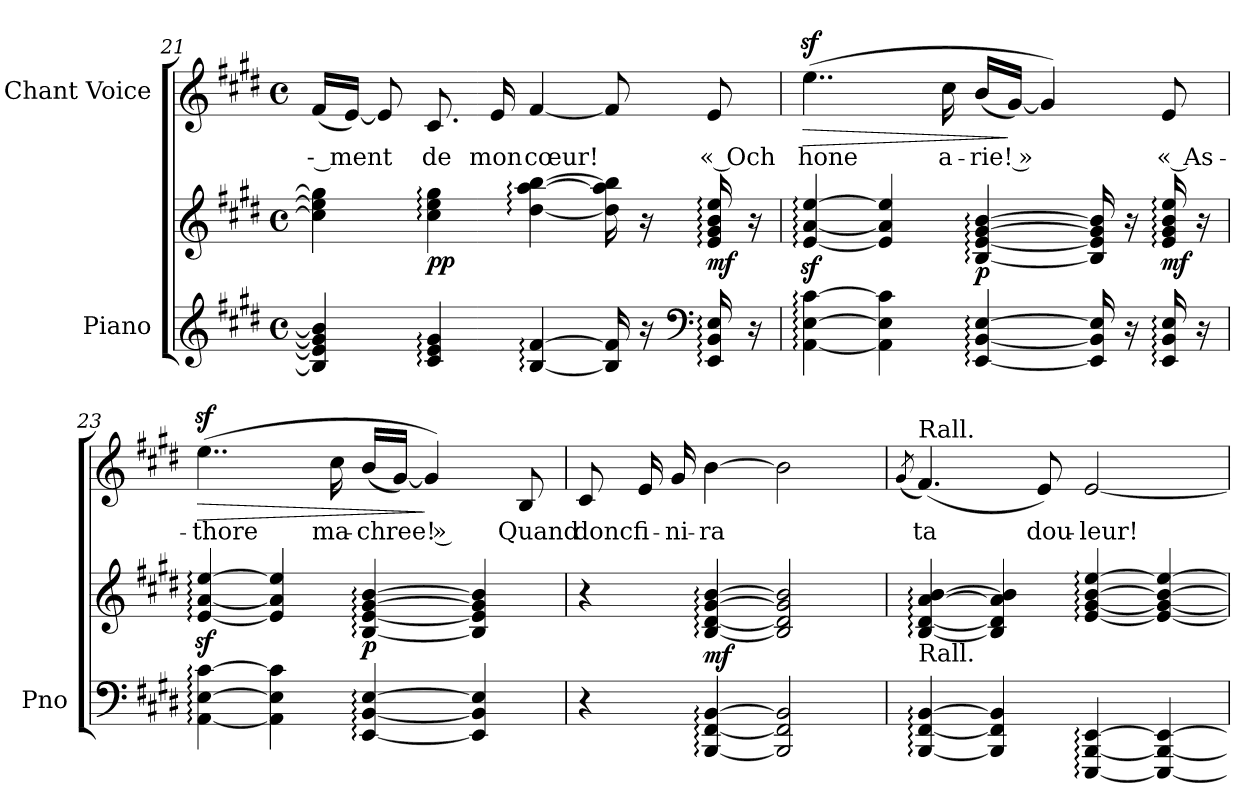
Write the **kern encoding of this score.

**kern	**kern	**dynam	**kern	**text	**dynam
*part2	*part2	*part2	*part1	*part1	*part1
*staff3	*staff2	*staff2/3	*staff1	*staff1	*staff1
*I"Piano	*	*	*I"Chant Voice	*	*
*I'Pno	*	*	*	*	*
!!LO:PB:g=z
*clefG2	*clefG2	*	*clefG2	*	*
*k[f#c#g#d#]	*k[f#c#g#d#]	*	*k[f#c#g#d#]	*	*
*M4/4	*M4/4	*	*M4/4	*	*
*met(c)	*met(c)	*	*met(c)	*	*
=21	=21	=21	=21	=21	=21
!	!	!	!	!LO:LY:b	!
4B/] 4e/] 4g#/] 4b/]	4cc#\] 4ee\] 4gg#\]	.	(<16f#/LL	-- ment	.
.	.	.	[16e/JJ)	.	.
.	.	.	8e/]	.	.
!	!	!LO:DY:b	!	!LO:LY:b	!
4c#/: 4e/: 4g#/:	4cc#\: 4ee\: 4gg#\:	pp	8.c#/	de	.
!	!	!	!	!LO:LY:b	!
.	.	.	16e/	mon	.
!	!	!	!	!LO:LY:b	!
[4B/: [4f#/:	[4dd#\: [4aa\: [4bb\:	.	[4f#/	cœur!	.
16B/] 16f#/]	16dd#\] 16aa\] 16bb\]	.	8f#/]	.	.
16r	16r	.	.	.	.
*clefF4	*	*	*	*	*
!	!	!LO:DY:b	!	!LO:LY:b	!
16EE/: 16BB/: 16E/:	16e/: 16g#/: 16b/: 16ee/:	mf	8e/	« Och	.
16r	16r	.	.	.	.
=22	=22	=22	=22	=22	=22
!	!	!	!	!LO:LY:b	!LO:HP:b
[4AA\: [4E\: [4c#\:	[4e/z<: [4a/z<: [4ee/z<:	.	(>4..eez>\	hone	>
4AA\] 4E\] 4c#\]	4e/] 4a/] 4ee/]	.	.	.	.
!	!	!	!	!LO:LY:b	!
.	.	.	16cc#\	a-	.
!	!	!LO:DY:b	!	!LO:LY:b	!
[4EE/: [4BB/: [4E/:	[4B/: [4e/: [4g#/: [4b/:	p	(<16b/LL	-rie! »	.
.	.	.	[16g#/JJ)	.	]
.	.	.	4g#/])	.	.
16EE/] 16BB/] 16E/]	16B/] 16e/] 16g#/] 16b/]	.	.	.	.
16r	16r	.	.	.	.
!	!	!LO:DY:b	!	!LO:LY:b	!
16EE/: 16BB/: 16E/:	16e/: 16g#/: 16b/: 16ee/:	mf	8e/	« As-	.
16r	16r	.	.	.	.
=23	=23	=23	=23	=23	=23
!	!	!	!	!LO:LY:b	!LO:HP:b
[4AA\: [4E\: [4c#\:	[4e/z<: [4a/z<: [4ee/z<:	.	(>4..eez>\	-thore	>
4AA\] 4E\] 4c#\]	4e/] 4a/] 4ee/]	.	.	.	.
!	!	!	!	!LO:LY:b	!
.	.	.	16cc#\	ma-	.
!	!	!LO:DY:b	!	!LO:LY:b	!
[4EE/: [4BB/: [4E/:	[4B/: [4e/: [4g#/: [4b/:	p	(<16b/LL	-chree! »	.
.	.	.	[16g#/JJ)	.	.
.	.	.	4g#/])	.	]
4EE/] 4BB/] 4E/]	4B/] 4e/] 4g#/] 4b/]	.	.	.	.
!	!	!	!	!LO:LY:b	!
.	.	.	8B/	Quand	.
!!LO:LB:g=z
=24	=24	=24	=24	=24	=24
!	!	!	!	!LO:LY:b	!
4r	4r	.	8c#/	donc	.
!	!	!	!	!LO:LY:b	!
.	.	.	16e/	fi-	.
!	!	!	!	!LO:LY:b	!
.	.	.	16g#/	-ni-	.
!	!	!LO:DY:b	!	!LO:LY:b	!
[4BBB/: [4FF#/: [4BB/:	[4B/: [4d#/: [4g#/: [4b/:	mf	[4b\	-ra	.
2BBB/] 2FF#/] 2BB/]	2B/] 2d#/] 2g#/] 2b/]	.	2b\]	.	.
=25	=25	=25	=25	=25	=25
*	*	*	*MM46	*	*
.	.	.	(<8qg#/	.	.
!	!	!	!LO:TX:a:t=Rall.	!	!
!	!LO:TX:b:t=Rall.	!	!	!	!
!	!	!	!	!LO:LY:b	!
[4BBB/: [4FF#/: [4BB/:	[4B/: [4d#/: [4a/: [4b/:	.	(<4.f#/)	ta	.
4BBB/] 4FF#/] 4BB/]	4B/] 4d#/] 4a/] 4b/]	.	.	.	.
!	!	!	!	!LO:LY:b	!
.	.	.	8e/)	dou-	.
!	!	!	!	!LO:LY:b	!
[4EEE/: [4BBB/: [4EE/:	[4e/: [4g#/: [4b/: [4ee/:	.	[2e/	-leur!	.
4EEE/_ 4BBB/_ 4EE/_	4e/_ 4g#/_ 4b/_ 4ee/_	.	.	.	.
=	=	=	=	=	=
*-	*-	*-	*-	*-	*-
